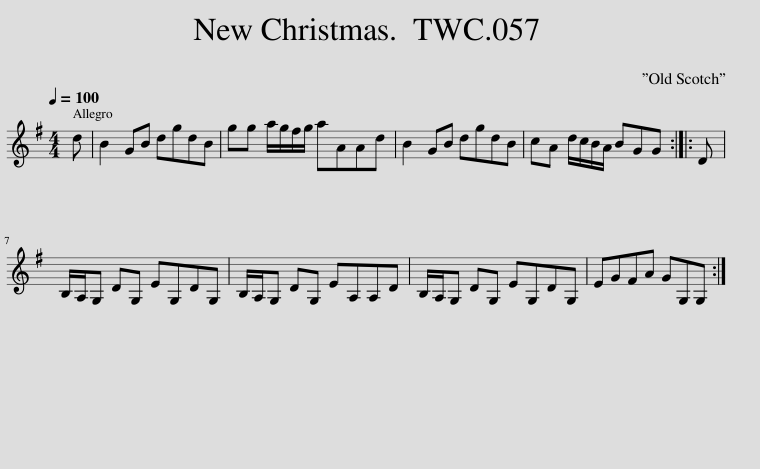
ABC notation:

X:1
L:1/8
Q:1/4=100
M:4/4
I:linebreak $
K:G
V:1 treble
V:1
 d | B2 GB dgdB | gg a/g/f/g/ aAAd | B2 GB dgdB | cA d/c/B/A/ BGG :: %5
 D |$ B,/A,/G, DG, EG,DG, | B,/A,/G, DG, EA,A,D | B,/A,/G, DG, EG,DG, | EGFA GG,G, :| %10
